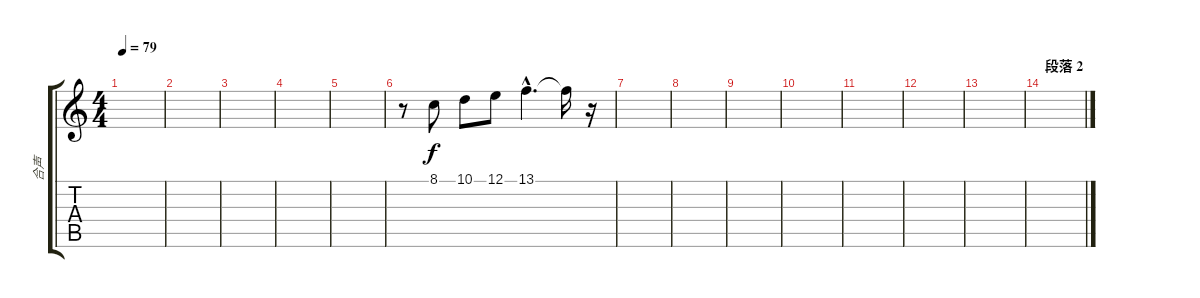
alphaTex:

\track ("合声" "合声") {instrument lead2sawtooth}
\staff {score tabs}
\tuning (E4 B3 G3 D3 A2 E2) {hide}
\ts (4 4)
\tempo 79
\clef g2
\ks c
|
|
|
|
|
r.8 8.1.8 10.1.8 12.1.8 13.1{hac}.4{d} 13.1{t}.16 r.16 |
|
|
|
|
|
|
|
\section ("" "段落 2")
